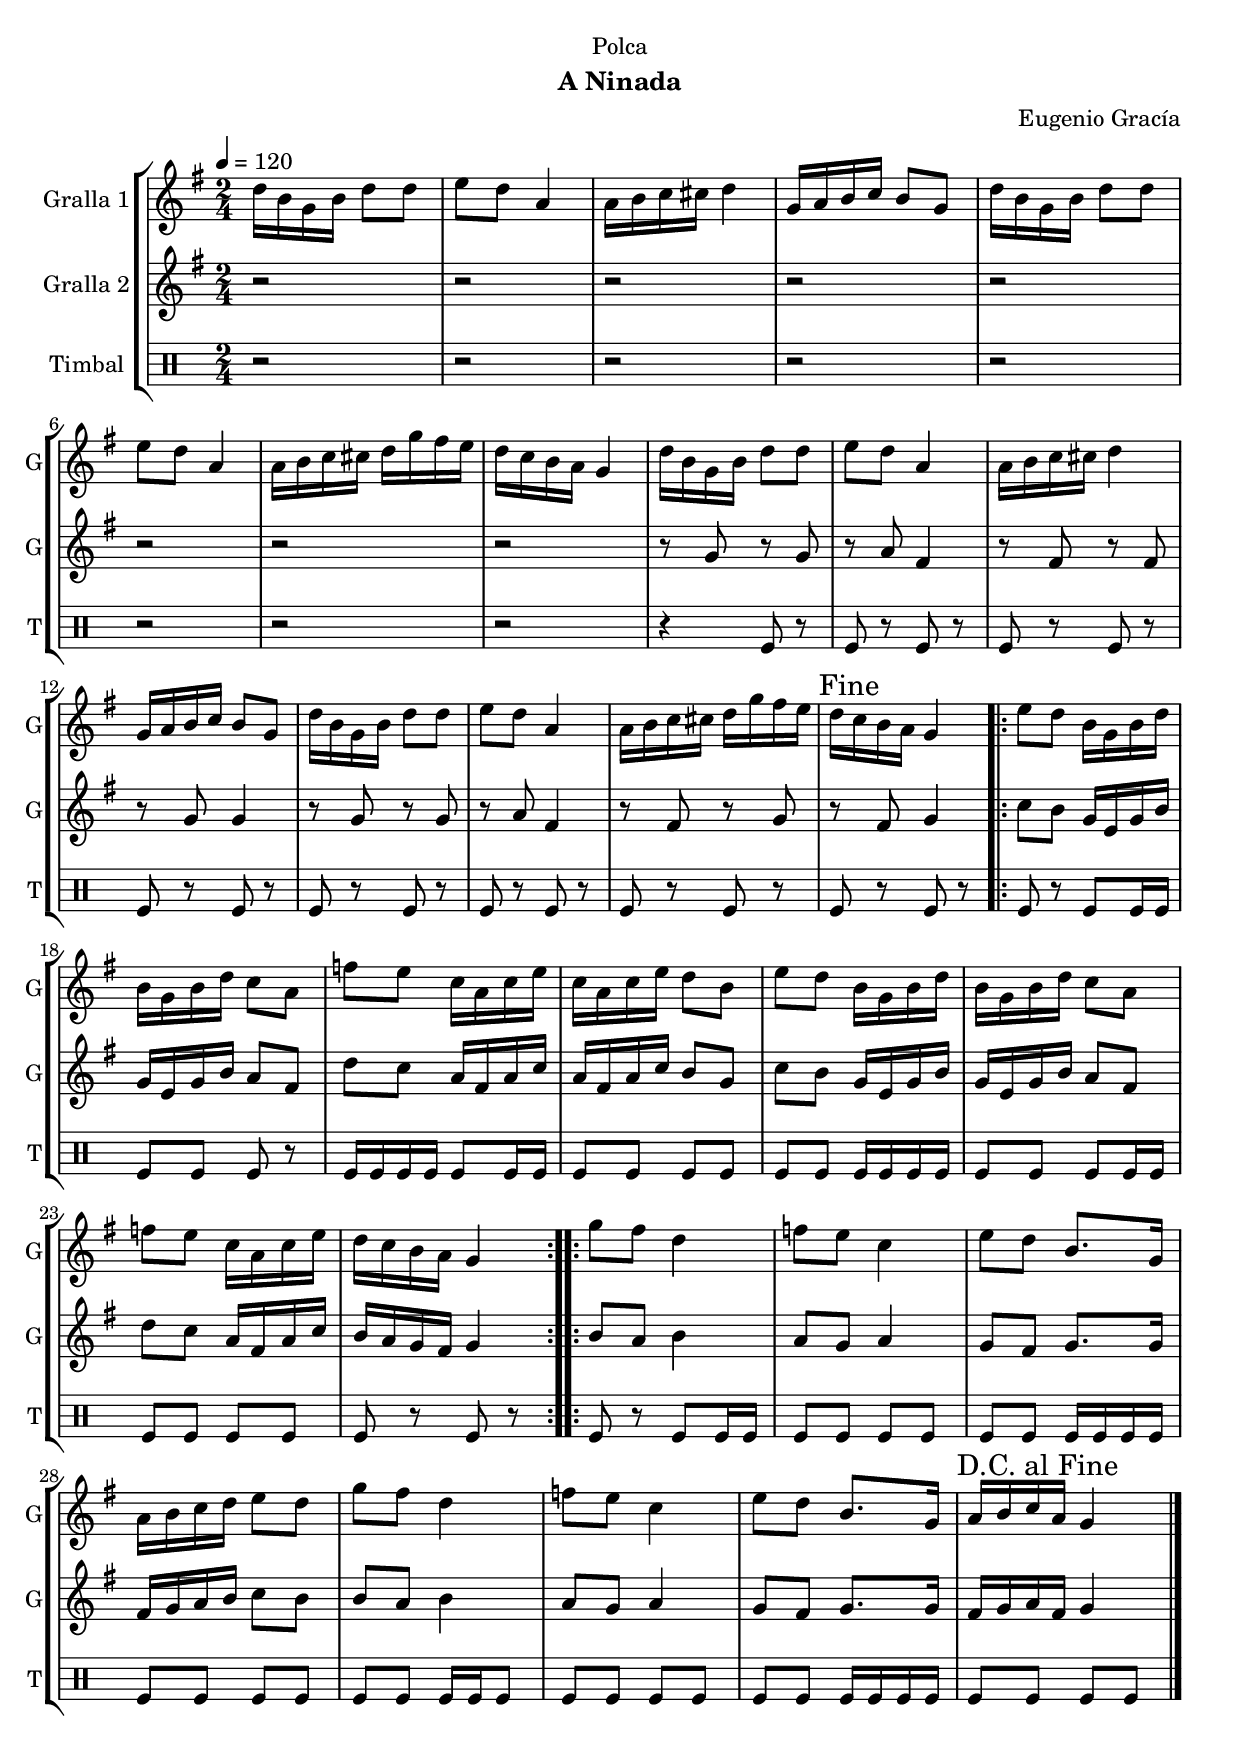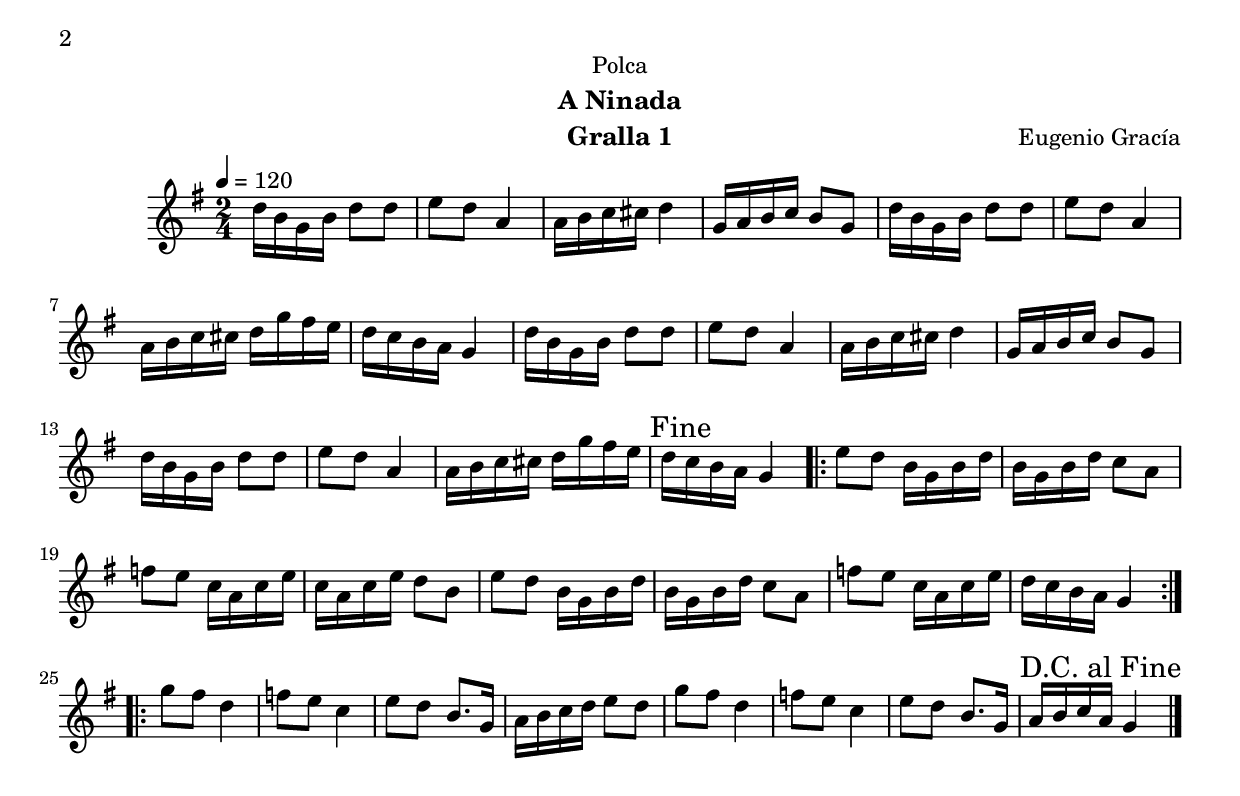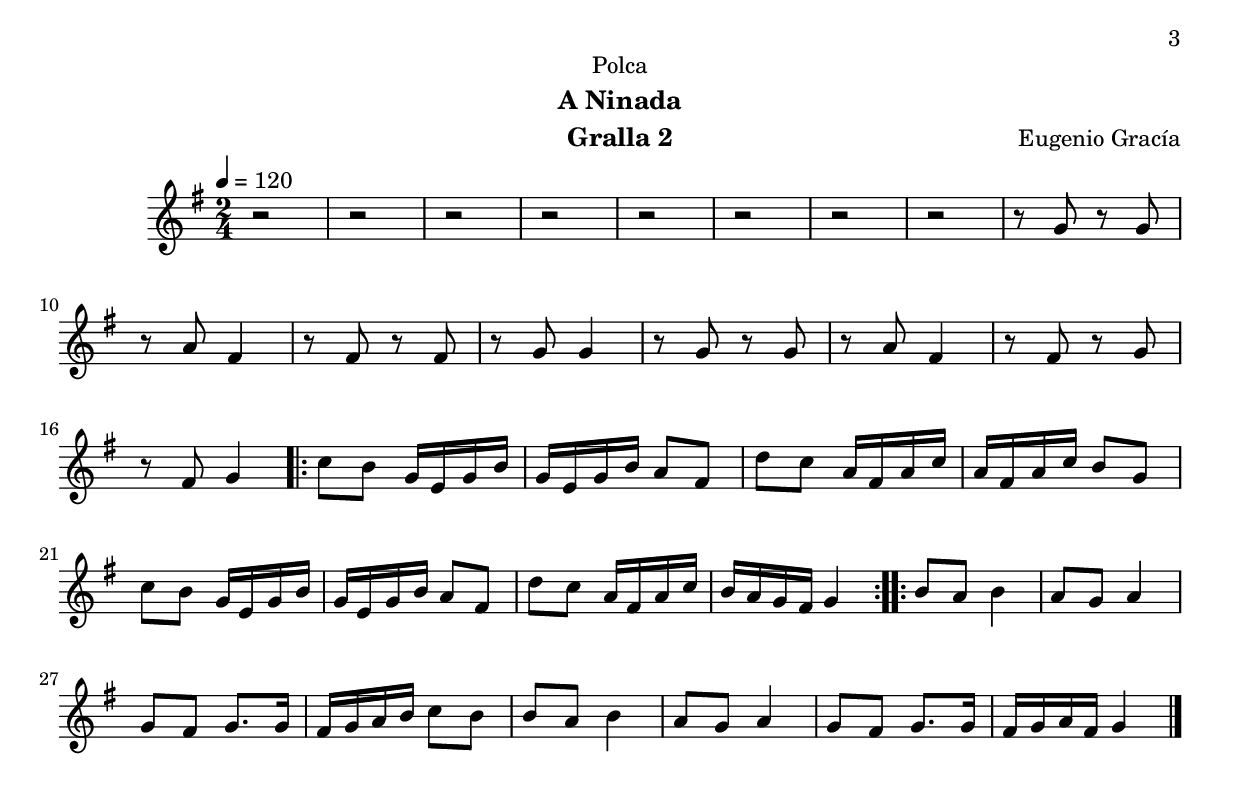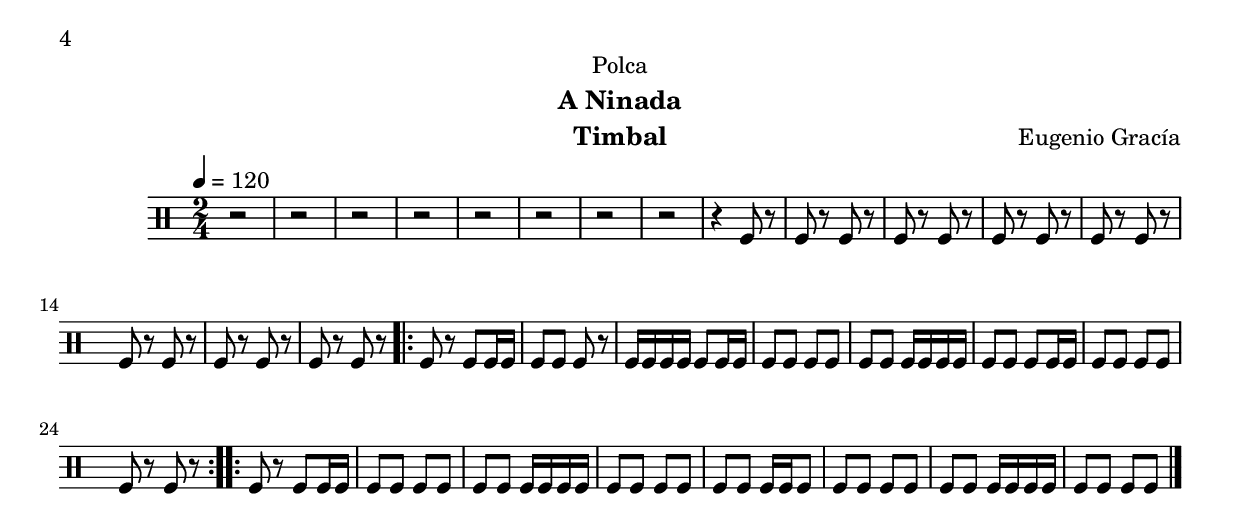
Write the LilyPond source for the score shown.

\version "2.22.1"

\header {
  dedication="Polca"
  title=""
  subtitle="A Ninada"
  subsubtitle=""
  poet=""
  meter=""
  piece=""
  composer="Eugenio Gracía"
  arranger=""
  opus=""
  instrument=""
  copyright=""
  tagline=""
}

liniaroAa =
\relative d''
{
  \tempo 4=120
  \clef treble
  \key g \major
  \time 2/4
  d16 b g b d8 d  |
  e8 d a4  |
  a16 b c cis d4  |
  g,16 a b c b8 g  |
  %05
  d'16 b g b d8 d  |
  e8 d a4  |
  a16 b c cis d g fis e  |
  d16 c b a g4  |
  d'16 b g b d8 d  |
  %10
  e8 d a4  |
  a16 b c cis d4  |
  g,16 a b c b8 g  |
  d'16 b g b d8 d  |
  e8 d a4  |
  %15
  a16 b c cis d g fis e  |
  \mark "Fine" d16 c b a g4  |
  \repeat volta 2 { e'8 d b16 g b d  |
  b16 g b d c8 a  |
  f'8 e c16 a c e  |
  %20
  c16 a c e d8 b  |
  e8 d b16 g b d  |
  b16 g b d c8 a  |
  f'8 e c16 a c e  |
  d16 c b a g4  | }
  %25
  \repeat volta 2 { g'8 fis d4  |
  f8 e c4  |
  e8 d b8. g16  |
  a16 b c d e8 d  |
  g8 fis d4  |
  %30
  f8 e c4  |
  e8 d b8. g16  |
  \mark "D.C. al Fine" a16 b c a g4  \bar "|."
  }
}

liniaroAb =
\relative g'
{
  \tempo 4=120
  \clef treble
  \key g \major
  \time 2/4
  r2  |
  r2  |
  r2  |
  r2  |
  %05
  r2  |
  r2  |
  r2  |
  r2  |
  r8 g r g  |
  %10
  r8 a fis4  |
  r8 fis r fis  |
  r8 g g4  |
  r8 g r g  |
  r8 a fis4  |
  %15
  r8 fis r g  |
  r8 fis g4  |
  \repeat volta 2 { c8 b g16 e g b  |
  g16 e g b a8 fis  |
  d'8 c a16 fis a c  |
  %20
  a16 fis a c b8 g  |
  c8 b g16 e g b  |
  g16 e g b a8 fis  |
  d'8 c a16 fis a c  |
  b16 a g fis g4  | }
  %25
  \repeat volta 2 { b8 a b4  |
  a8 g a4  |
  g8 fis g8. g16  |
  fis16 g a b c8 b  |
  b8 a b4  |
  %30
  a8 g a4  |
  g8 fis g8. g16  |
  fis16 g a fis g4  \bar "|."
  }
}

liniaroAc =
\drummode
{
  \tempo 4=120
  \time 2/4
  r2  |
  r2  |
  r2  |
  r2  |
  %05
  r2  |
  r2  |
  r2  |
  r2  |
  r4 tomfl8 r  |
  %10
  tomfl8 r tomfl r  |
  tomfl8 r tomfl r  |
  tomfl8 r tomfl r  |
  tomfl8 r tomfl r  |
  tomfl8 r tomfl r  |
  %15
  tomfl8 r tomfl r  |
  tomfl8 r tomfl r  |
  \repeat volta 2 { tomfl8 r tomfl tomfl16 tomfl  |
  tomfl8 tomfl tomfl r  |
  tomfl16 tomfl tomfl tomfl tomfl8 tomfl16 tomfl  |
  %20
  tomfl8 tomfl tomfl tomfl  |
  tomfl8 tomfl tomfl16 tomfl tomfl tomfl  |
  tomfl8 tomfl tomfl tomfl16 tomfl  |
  tomfl8 tomfl tomfl tomfl  |
  tomfl8 r tomfl r  | }
  %25
  \repeat volta 2 { tomfl8 r tomfl tomfl16 tomfl  |
  tomfl8 tomfl tomfl tomfl  |
  tomfl8 tomfl tomfl16 tomfl tomfl tomfl  |
  tomfl8 tomfl tomfl tomfl  |
  tomfl8 tomfl tomfl16 tomfl tomfl8  |
  %30
  tomfl8 tomfl tomfl tomfl  |
  tomfl8 tomfl tomfl16 tomfl tomfl tomfl  |
  tomfl8 tomfl tomfl tomfl  \bar "|."
  }
}

\bookpart {
  \score {
    \new StaffGroup {
      \override Score.RehearsalMark #'self-alignment-X = #LEFT
      <<
        \new Staff \with {instrumentName = #"Gralla 1" shortInstrumentName = #"G"} \liniaroAa
        \new Staff \with {instrumentName = #"Gralla 2" shortInstrumentName = #"G"} \liniaroAb
        \new DrumStaff \with {instrumentName = #"Timbal" shortInstrumentName = #"T"} \liniaroAc
      >>
    }
    \layout {}
  }
  \score { \unfoldRepeats
    \new StaffGroup {
      \override Score.RehearsalMark #'self-alignment-X = #LEFT
      <<
        \new Staff \with {instrumentName = #"Gralla 1" shortInstrumentName = #"G"} \liniaroAa
        \new Staff \with {instrumentName = #"Gralla 2" shortInstrumentName = #"G"} \liniaroAb
        \new DrumStaff \with {instrumentName = #"Timbal" shortInstrumentName = #"T"} \liniaroAc
      >>
    }
    \midi {
      \set Staff.midiInstrument = "oboe"
      \set DrumStaff.midiInstrument = "drums"
    }
  }
}

\bookpart {
  \header {instrument="Gralla 1"}
  \score {
    \new StaffGroup {
      \override Score.RehearsalMark #'self-alignment-X = #LEFT
      <<
        \new Staff \liniaroAa
      >>
    }
    \layout {}
  }
  \score { \unfoldRepeats
    \new StaffGroup {
      \override Score.RehearsalMark #'self-alignment-X = #LEFT
      <<
        \new Staff \liniaroAa
      >>
    }
    \midi {
      \set Staff.midiInstrument = "oboe"
      \set DrumStaff.midiInstrument = "drums"
    }
  }
}

\bookpart {
  \header {instrument="Gralla 2"}
  \score {
    \new StaffGroup {
      \override Score.RehearsalMark #'self-alignment-X = #LEFT
      <<
        \new Staff \liniaroAb
      >>
    }
    \layout {}
  }
  \score { \unfoldRepeats
    \new StaffGroup {
      \override Score.RehearsalMark #'self-alignment-X = #LEFT
      <<
        \new Staff \liniaroAb
      >>
    }
    \midi {
      \set Staff.midiInstrument = "oboe"
      \set DrumStaff.midiInstrument = "drums"
    }
  }
}

\bookpart {
  \header {instrument="Timbal"}
  \score {
    \new StaffGroup {
      \override Score.RehearsalMark #'self-alignment-X = #LEFT
      <<
        \new DrumStaff \liniaroAc
      >>
    }
    \layout {}
  }
  \score { \unfoldRepeats
    \new StaffGroup {
      \override Score.RehearsalMark #'self-alignment-X = #LEFT
      <<
        \new DrumStaff \liniaroAc
      >>
    }
    \midi {
      \set Staff.midiInstrument = "oboe"
      \set DrumStaff.midiInstrument = "drums"
    }
  }
}

